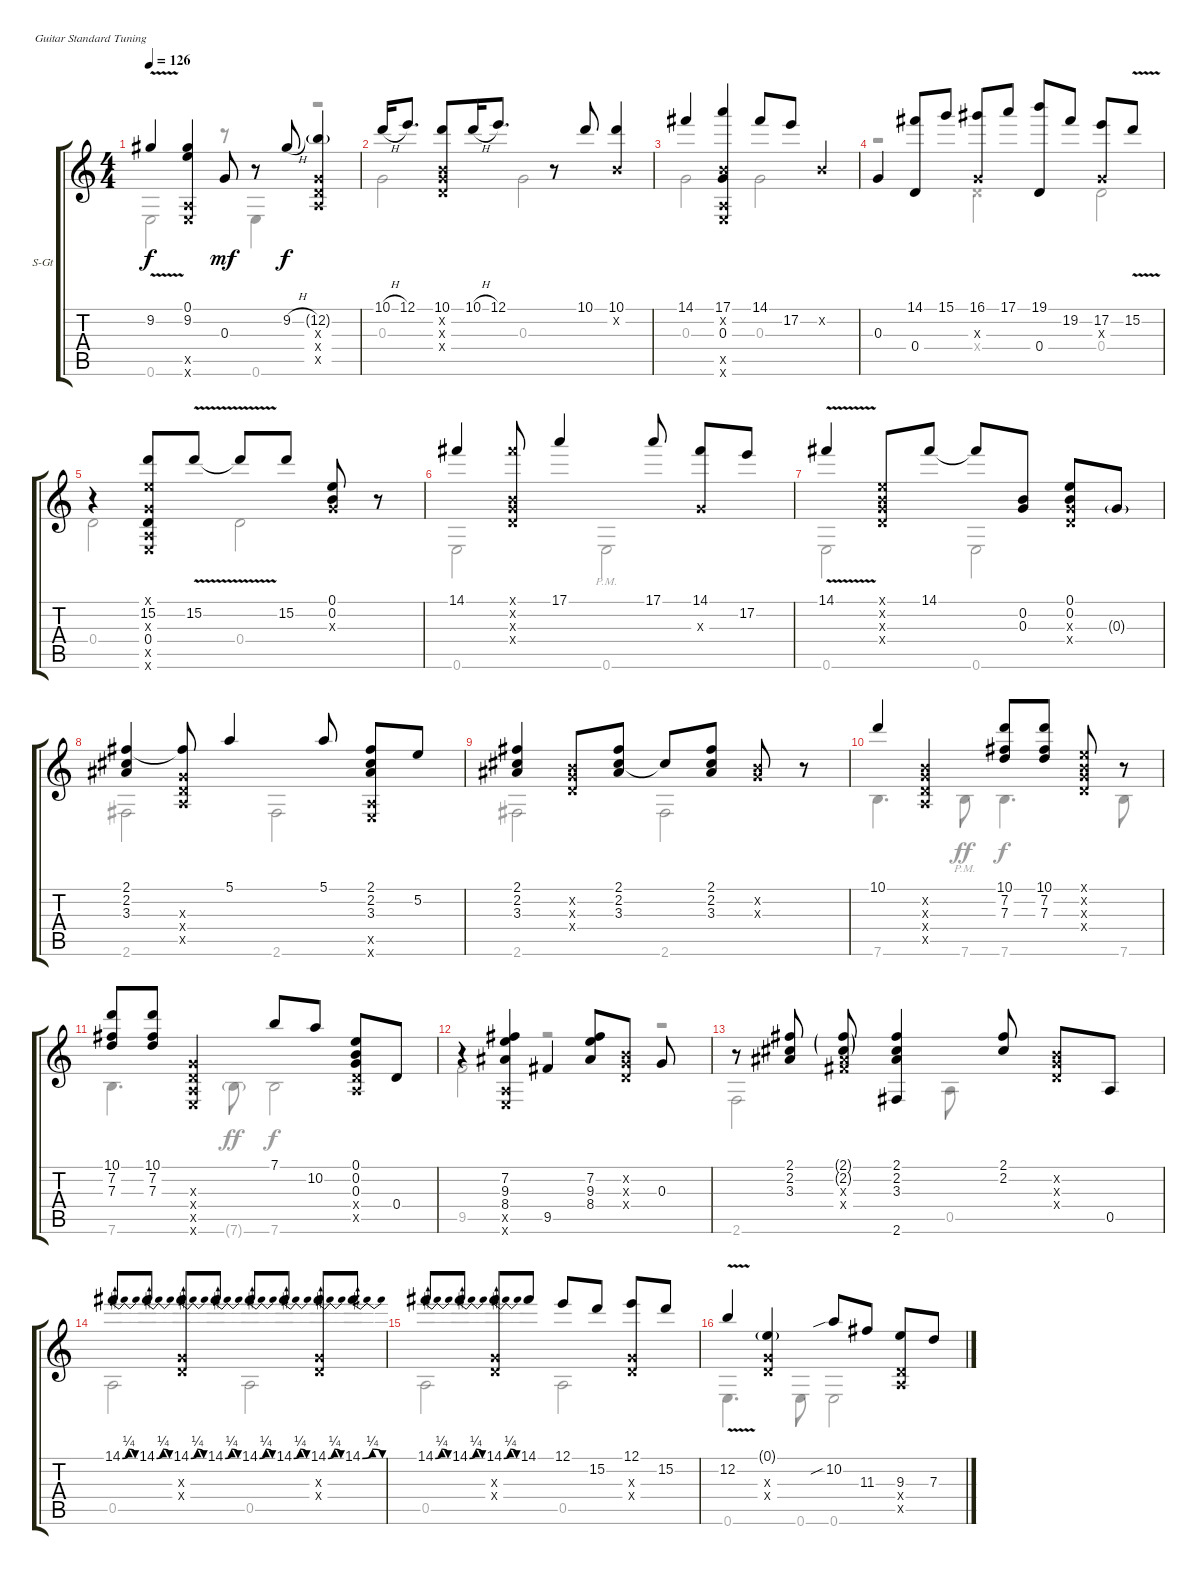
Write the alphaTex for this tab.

\bracketExtendMode groupsimilarinstruments
\firstSystemTrackNameOrientation horizontal
\otherSystemsTrackNameOrientation horizontal
\track ("Guitar" "S-Gt") {instrument acousticguitarsteel}
\staff {score tabs}
\tuning (E4 B3 G3 D3 A2 E2)
\voice
\ts (4 4)
\tempo 126
\clef g2
\ks c
9.2{v t}.4{dy f} (9.2 0.1 0.5{x} 0.6{x}).4 0.3.8{dy mf} r.8 9.2{h}.8{dy f} (0.3{x} 0.4{x} 0.5{x} 12.2{g}).4 |
10.1{h}.16 12.1.8{d} (10.1 0.2{x} 0.3{x} 0.4{x}).8 10.1{h}.16 12.1.8{d} r.8 10.1.8 (10.1 0.2{x}).4 |
14.1.4 (17.1 0.2{x} 0.6{x} 0.5{x} 0.3).4 14.1.8 17.2.8 0.2{x}.4 |
0.3.4 (14.1 0.4).8 15.1.8 (16.1 0.3{x}).8 17.1.8 (19.1 0.4).8 19.2.8 (17.2 0.3{x}).8 15.2{v}.8 |
r.4 (15.2 0.3{x} 0.4 0.1{x} 0.6{x} 0.5{x}).8 15.2{v}.8 15.2{v t}.8 15.2.8 (0.1 0.3{x} 0.2).8 r.8 |
14.1.4 (14.1{x} 0.3{x} 0.4{x} 0.2{x}).8 17.1.4 17.1.8 (14.1 0.3{x}).8 17.2.8 |
14.1{v}.4 (0.3{x} 0.4{x} 0.1{x} 0.2{x}).8 14.1.8 14.1{t}.8 (0.2 0.3).8 (0.3{x} 0.4{x} 0.2 0.1).8 0.3{g}.8 |
(2.1 2.2 3.3).4 (2.1{t} 0.3{x} 0.4{x} 0.5{x}).8 5.1.4 5.1.8 (2.1 2.2 3.3 0.6{x} 0.5{x}).8 5.2.8 |
(2.1 2.2 3.3).4 (0.3{x} 0.4{x} 0.2{x}).8 (2.1 2.2 3.3).8 2.2{t}.8 (2.1 2.2 3.3).8 (0.2{x} 0.3{x}).8 r.8 |
10.1.4 (0.3{x} 0.4{x} 0.2{x} 0.5{x}).4 (10.1 7.2 7.3).8 (10.1 7.2 7.3).8 (0.3{x} 0.4{x} 0.2{x} 0.1{x}).8 r.8 |
(10.1 7.2 7.3).8 (10.1 7.2 7.3).8 (0.3{x} 0.4{x} 0.5{x} 0.6{x}).4 7.1.8 10.2.8 (0.1 0.3 0.4{x} 0.2 0.5{x}).8 0.4.8 |
r.4 (7.2 9.3 8.4 0.5{x} 0.6{x}).4 9.5.4 (7.2 9.3 8.4).8 (0.3{x} 0.4{x} 0.2{x}).8 0.3.8 |
r.8 (2.1 2.2 3.3).8 (3.3{x} 4.4{x} 2.2{g} 2.1{g}).8 (2.2 3.3 2.6 2.1).4 (2.1 2.2).8 (0.3{x} 0.4{x} 0.2{x}).8 0.5.8 |
14.1{be (bendrelease 0 0 30 1 30 1 60 0)}.8 14.1{be (bendrelease 0 0 30 1 30 1 60 0)}.8 (14.1{be (bendrelease 0 0 30 1 30 1 60 0)} 0.3{x} 0.4{x}).8 14.1{be (bendrelease 0 0 30 1 30 1 60 0)}.8 14.1{be (bendrelease 0 0 30 1 30 1 60 0)}.8 14.1{be (bendrelease 0 0 30 1 30 1 60 0)}.8 (14.1{be (bendrelease 0 0 30 1 30 1 60 0)} 0.3{x} 0.4{x}).8 14.1{be (bendrelease 0 0 30 1 30 1 60 0)}.8 |
14.1{be (bendrelease 0 0 30 1 30 1 60 0)}.8 14.1{be (bendrelease 0 0 30 1 30 1 60 0)}.8 (14.1{be (bendrelease 0 0 30 1 30 1 60 0)} 0.3{x} 0.4{x}).8 14.1.8 12.1.8 15.2.8 (12.1 0.3{x} 0.4{x}).8 15.2.8 |
12.2{v}.4 (0.1{g} 0.3{x} 0.4{x}).4 10.2{sib}.8 11.3.8 (9.3 0.4{x} 0.5{x}).8 7.3{sl}.8
\voice
\clef g2
\ottava regular
\simile none
\ks c
0.6.2{dy f} r.8 0.6.4 r.2 |
0.3.2 0.3.2 |
0.3.2 0.3.2 |
r.2 0.4{x}.2 0.4.2 |
0.4.2 0.4.2 |
0.6.2 0.6{pm}.2 |
0.6.2 0.6.2 |
2.6.2 2.6.2 |
2.6.2 2.6.2 |
7.6.4{d} 7.6{pm}.8{dy ff} 7.6.4{d dy f} 7.6.8 |
7.6.4{d} 7.6{g}.8{dy ff} 7.6.2{dy f} |
9.5.2 r.2 r.2 |
2.6.2 0.5.8 |
0.5.2 0.5.2 |
0.5.2 0.5.2 |
0.6.4{d} 0.6.8 0.6.2
